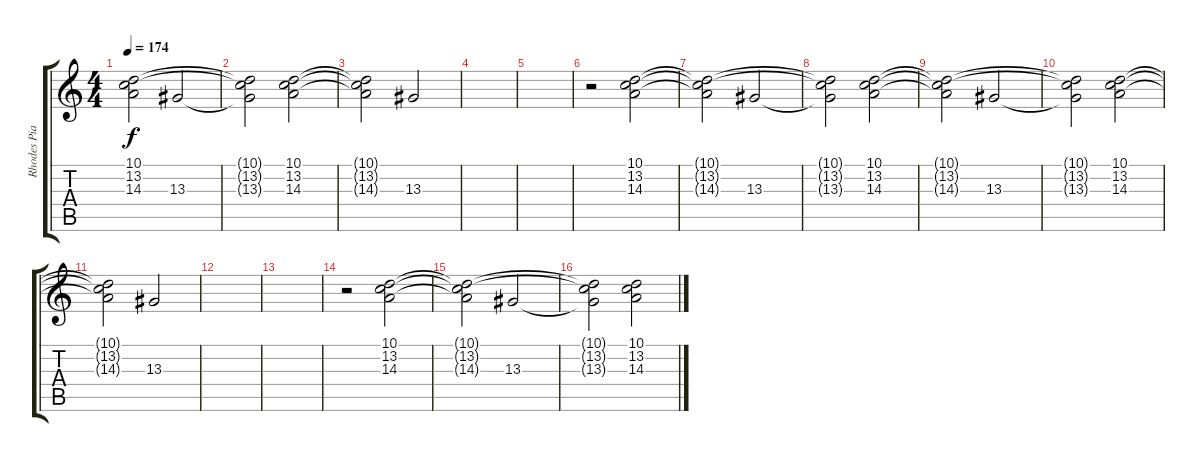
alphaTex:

\track ("Rhodes Piano?" "Rhodes Pia") {instrument acousticgrandpiano}
\staff {score tabs}
\tuning (E4 B3 G3 D3 A2 E2) {hide}
\ts (4 4)
\tempo 174
\clef g2
\ks c
(10.1{t} 13.2{t} 14.3{t}).2{dy f} 13.3.2 |
(10.1{t} 13.2{t} 13.3{t}).2 (10.1 13.2 14.3).2 |
(10.1{t} 13.2{t} 14.3{t}).2 13.3.2 |
|
|
r.2 (10.1 13.2 14.3).2 |
(10.1{t} 13.2{t} 14.3{t}).2 13.3.2 |
(10.1{t} 13.2{t} 13.3{t}).2 (10.1 13.2 14.3).2 |
(10.1{t} 13.2{t} 14.3{t}).2 13.3.2 |
(10.1{t} 13.2{t} 13.3{t}).2 (10.1 13.2 14.3).2 |
(10.1{t} 13.2{t} 14.3{t}).2 13.3.2 |
|
|
r.2 (10.1 13.2 14.3).2 |
(10.1{t} 13.2{t} 14.3{t}).2 13.3.2 |
(10.1{t} 13.2{t} 13.3{t}).2 (10.1 13.2 14.3).2
